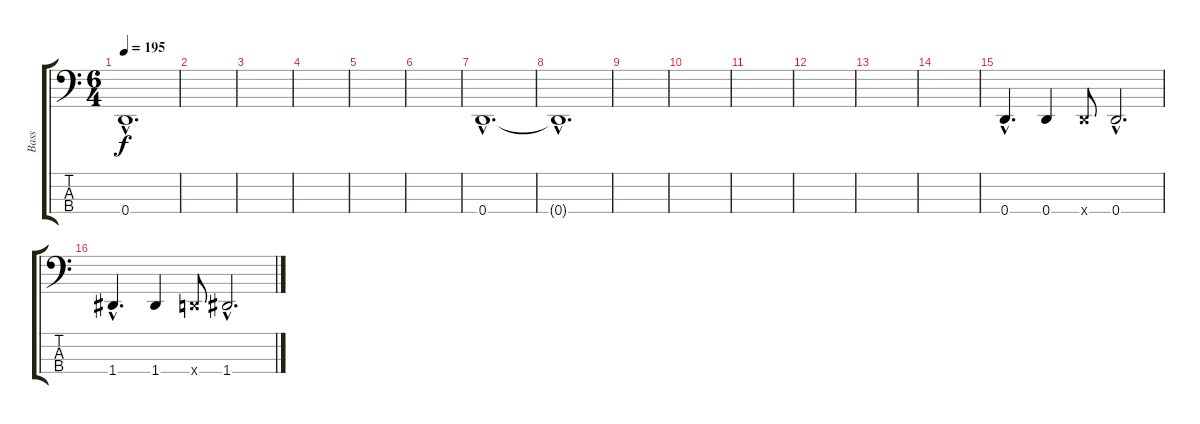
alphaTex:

\track ("Bass" "Bass") {instrument electricbassfinger}
\staff {score tabs}
\tuning (G2 D2 A1 D1) {hide}
\ts (6 4)
\tempo 195
\clef f4
\ks c
0.4{hac t}.1{d dy f} |
|
|
|
|
|
0.4{hac}.1{d} |
0.4{hac t}.1{d} |
|
|
|
|
|
|
0.4{hac}.4{d} 0.4.4 0.4{x}.8 0.4{hac}.2{d} |
1.4{hac}.4{d} 1.4.4 0.4{x}.8 1.4{hac}.2{d}
